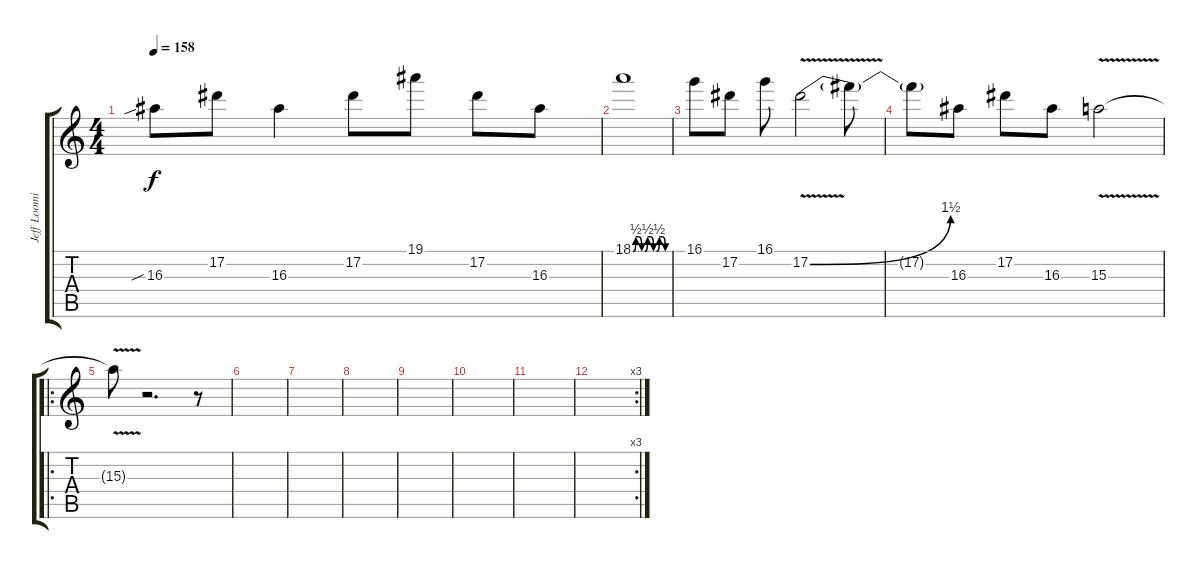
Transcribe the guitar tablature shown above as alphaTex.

\track ("Jeff Loomis Lead" "Jeff Loomi") {instrument distortionguitar}
\staff {score tabs}
\tuning (Eb4 Bb3 Gb3 Db3 Ab2 Eb2) {hide}
\ts (4 4)
\tempo 158
\clef g2
\ks c
16.3{sib}.8{dy f} 17.2.8 16.3.4 17.2.8 19.1.8 17.2.8 16.3.8 |
18.1{be (custom 0 0 5 2 10 2 15 0 20 0 25 2 30 2 35 0 40 0 45 2 50 2 55 0 60 0)}.1 |
16.1.8 17.2.8 16.1.8 17.2{be (bend 0 0 60 6) v}.2 17.2{t}.8 |
17.2{t}.8 16.3.8 17.2.8 16.3.8 15.3{v}.2 |
\ro
15.3{t}.8 r.2{d} r.8 |
|
|
|
|
|
|
\rc 3
